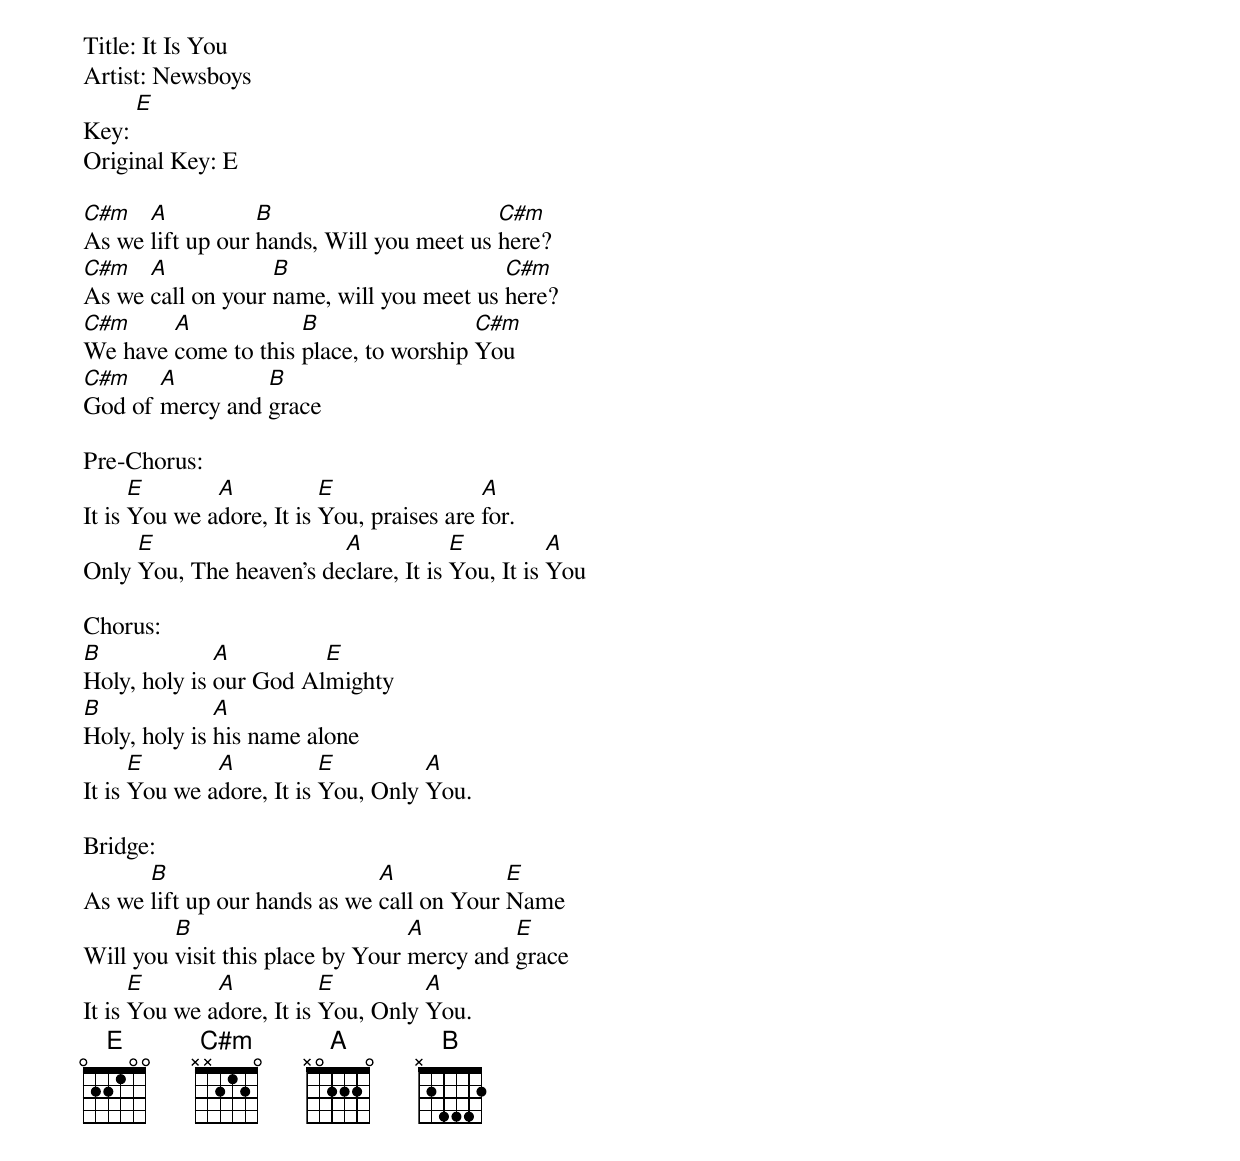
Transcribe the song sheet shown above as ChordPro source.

Title: It Is You
Artist: Newsboys
Key: [E]
Original Key: E

[C#m]As we [A]lift up our [B]hands, Will you meet us [C#m]here?
[C#m]As we [A]call on your [B]name, will you meet us [C#m]here?
[C#m]We have [A]come to this [B]place, to worship [C#m]You
[C#m]God of [A]mercy and [B]grace

Pre-Chorus:
It is [E]You we a[A]dore, It is [E]You, praises are [A]for.
Only [E]You, The heaven's de[A]clare, It is [E]You, It is [A]You

Chorus:
[B]Holy, holy is [A]our God Al[E]mighty
[B]Holy, holy is [A]his name alone
It is [E]You we a[A]dore, It is [E]You, Only [A]You.

Bridge:
As we [B]lift up our hands as we [A]call on Your [E]Name
Will you [B]visit this place by Your [A]mercy and [E]grace
It is [E]You we a[A]dore, It is [E]You, Only [A]You.
